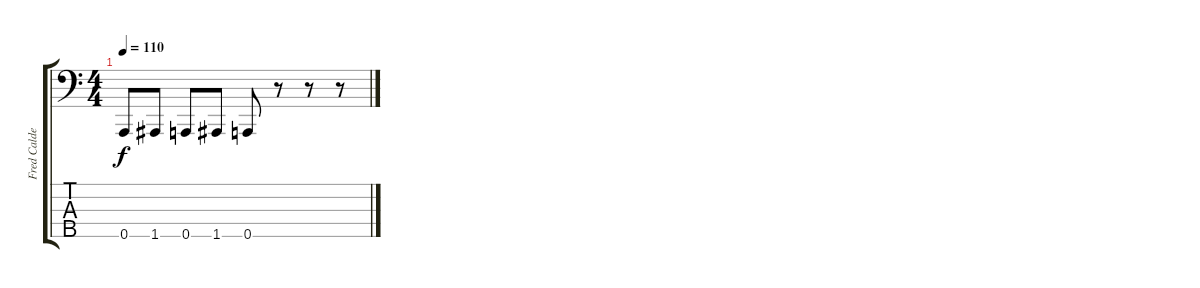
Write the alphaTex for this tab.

\track ("Fred Calderon" "Fred Calde") {instrument electricbasspick}
\staff {score tabs}
\tuning (G2 D2 A1 E1 A0) {hide}
\ts (4 4)
\tempo 110
\clef f4
\ks c
0.5.8{dy f} 1.5.8 0.5.8 1.5.8 0.5.8 r.8 r.8 r.8
